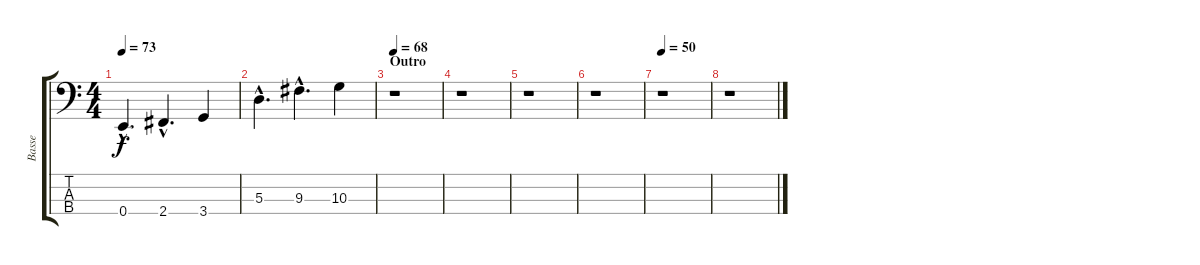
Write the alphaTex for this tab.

\track ("Basse" "Basse") {instrument electricbassfinger}
\staff {score tabs}
\tuning (G2 D2 A1 E1) {hide}
\ts (4 4)
\tempo 73
\clef f4
\ks c
0.4{hac}.4{d dy f} 2.4{hac}.4{d} 3.4.4 |
5.3{hac}.4{d} 9.3{hac}.4{d} 10.3.4 |
\section ("" "Outro")
\tempo 68
r.1 |
r.1 |
r.1 |
r.1 |
\tempo 50
r.1 |
r.1
